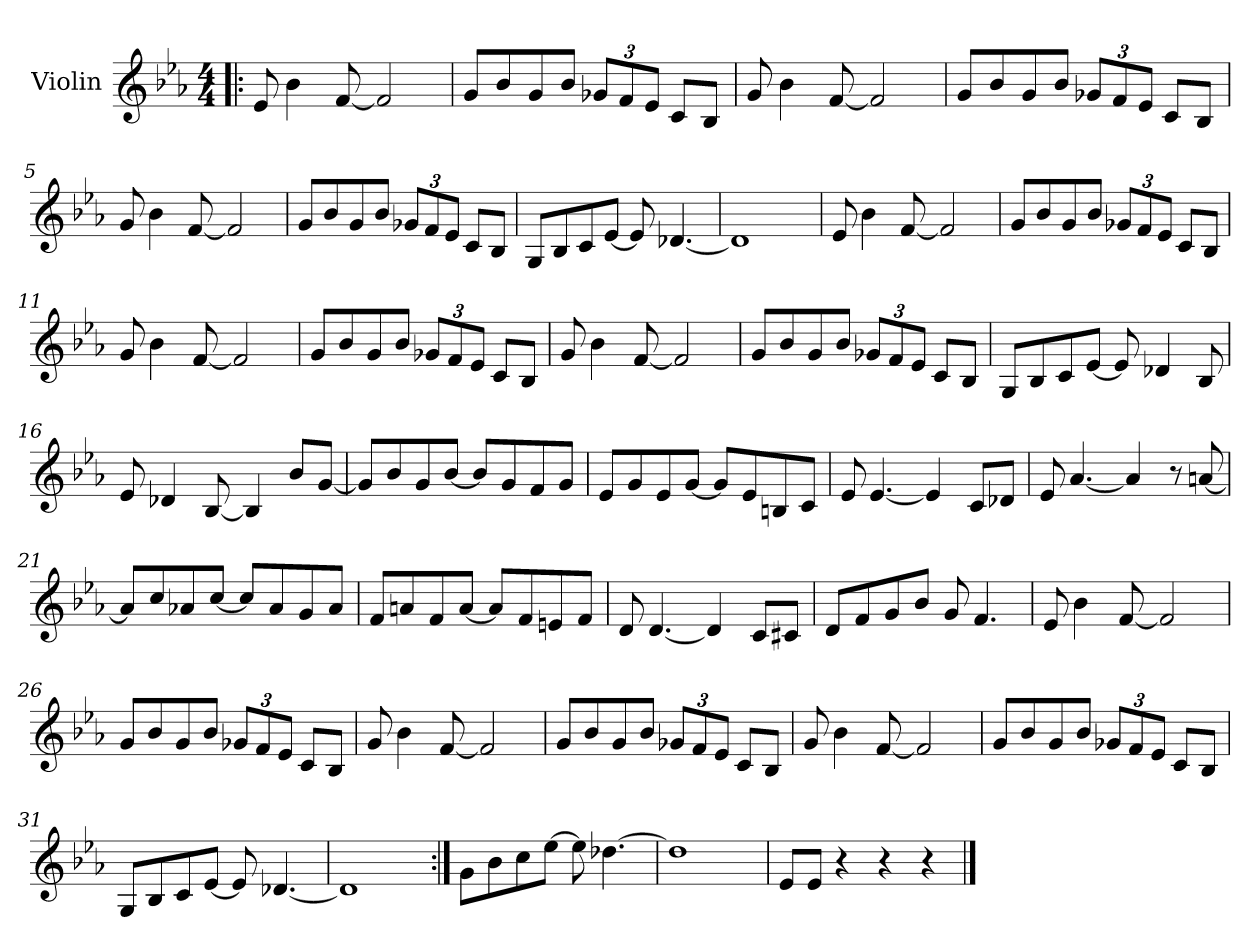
**kern
*part1
*staff1
*I"Violin
*I'Vln
*clefG2
*k[b-e-a-]
*E-:
*M4/4
=1!|:
8e-/
4b-\
[8f/
2f/]
=2
8g/L
8b-/
8g/
8b-/J
*Xbrackettup
12g-X/L
12f/
12e-/J
8c/L
8B-/J
=3
8g/
4b-\
[8f/
2f/]
=4
8g/L
8b-/
8g/
8b-/J
12g-X/L
12f/
12e-/J
8c/L
8B-/J
!!LO:LB:g=z
=5
8g/
4b-\
[8f/
2f/]
=6
8g/L
8b-/
8g/
8b-/J
12g-X/L
12f/
12e-/J
8c/L
8B-/J
=7
8G/L
8B-/
8c/
[8e-/J
8e-/]
[4.d-X/
=8
1d-]
!!LO:LB:g=z
=9
8e-/
4b-\
[8f/
2f/]
=10
8g/L
8b-/
8g/
8b-/J
12g-X/L
12f/
12e-/J
8c/L
8B-/J
=11
8g/
4b-\
[8f/
2f/]
=12
8g/L
8b-/
8g/
8b-/J
12g-X/L
12f/
12e-/J
8c/L
8B-/J
!!LO:LB:g=z
=13
8g/
4b-\
[8f/
2f/]
=14
8g/L
8b-/
8g/
8b-/J
12g-X/L
12f/
12e-/J
8c/L
8B-/J
=15
8G/L
8B-/
8c/
[8e-/J
8e-/]
4d-X/
8B-/
=16
8e-/
4d-X/
[8B-/
4B-/]
8b-/L
[8g/J
!!LO:LB:g=z
=17
8g/L]
8b-/
8g/
[8b-/J
8b-/L]
8g/
8f/
8g/J
=18
8e-/L
8g/
8e-/
[8g/J
8g/L]
8e-/
8Bn/
8c/J
=19
8e-/
[4.e-/
4e-/]
8c/L
8d-X/J
=20
8e-/
[4.a-/
4a-/]
8r
[8an/
!!LO:LB:g=z
=21
8a/L]
8cc/
8a-X/
[8cc/J
8cc/L]
8a-/
8g/
8a-/J
=22
8f/L
8an/
8f/
[8a/J
8a/L]
8f/
8en/
8f/J
=23
8d/
[4.d/
4d/]
8c/L
8c#X/J
=24
8d/L
8f/
8g/
8b-/J
8g/
4.f/
!!LO:LB:g=z
=25
8e-/
4b-\
[8f/
2f/]
=26
8g/L
8b-/
8g/
8b-/J
12g-X/L
12f/
12e-/J
8c/L
8B-/J
=27
8g/
4b-\
[8f/
2f/]
=28
8g/L
8b-/
8g/
8b-/J
12g-X/L
12f/
12e-/J
8c/L
8B-/J
!!LO:LB:g=z
=29
8g/
4b-\
[8f/
2f/]
=30
8g/L
8b-/
8g/
8b-/J
12g-X/L
12f/
12e-/J
8c/L
8B-/J
=31
8G/L
8B-/
8c/
[8e-/J
8e-/]
[4.d-X/
=32
1d-]
!!LO:LB:g=z
=33:|!
8g\L
8b-\
8cc\
[8ee-\J
8ee-\]
[4.dd-X\
=34
1dd-]
=35
8e-/L
8e-/J
4r
4r
4r
==
*-
